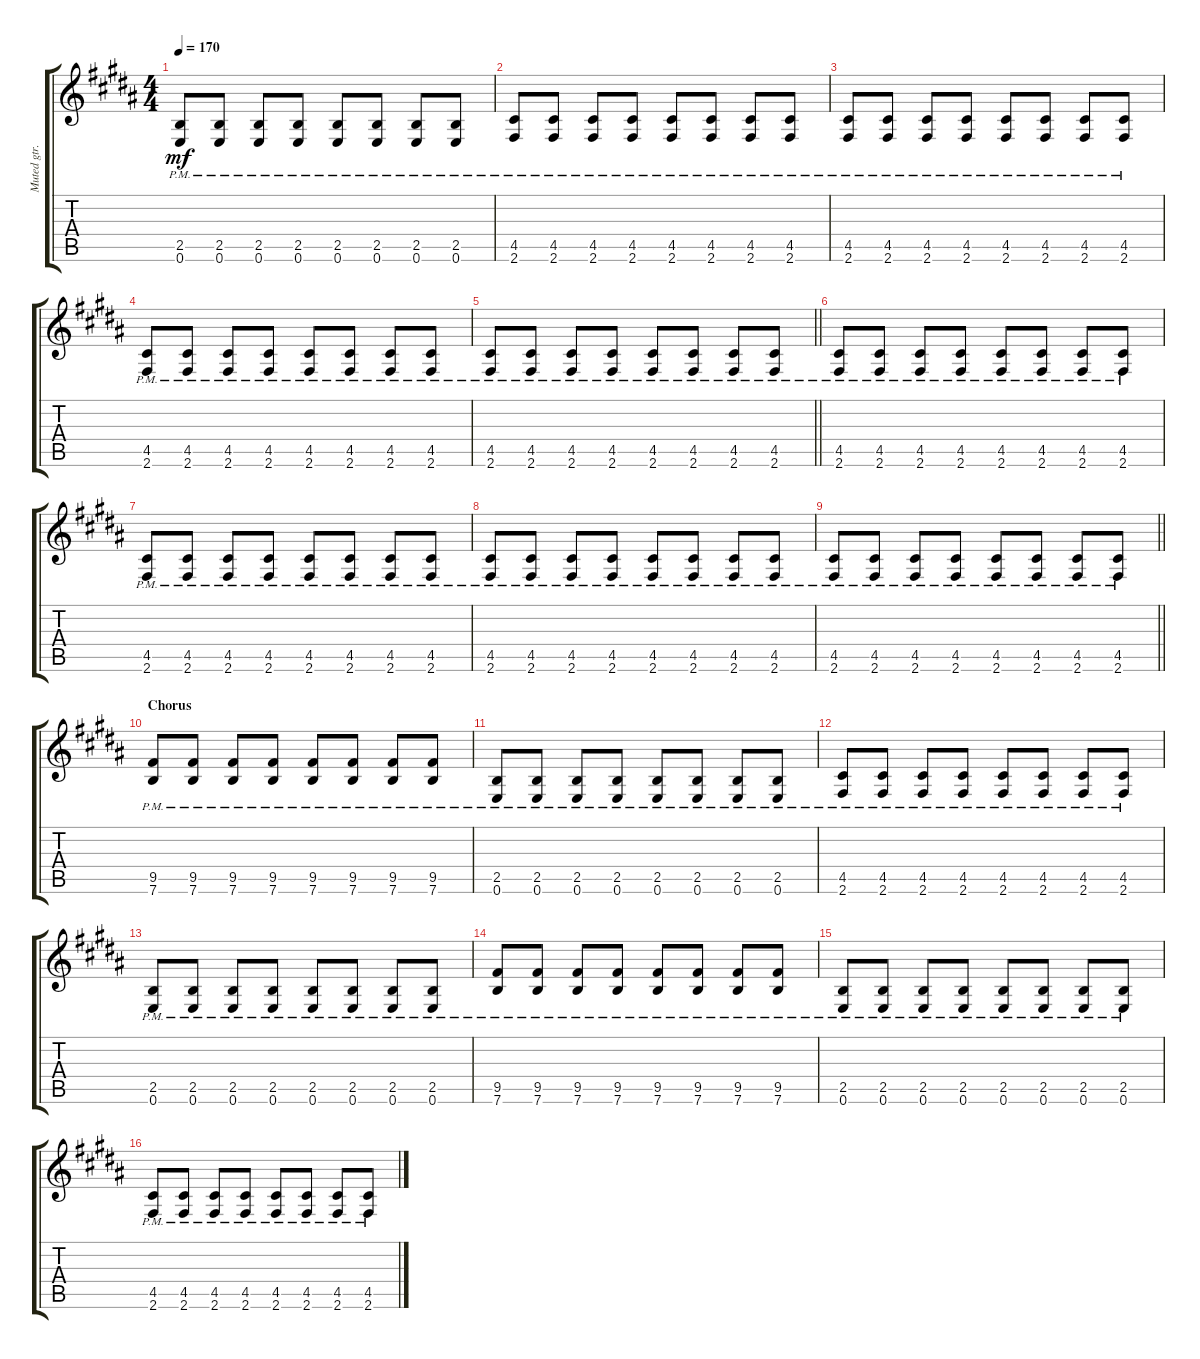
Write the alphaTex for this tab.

\track ("Muted gtr." "Muted gtr.") {instrument electricguitarmuted}
\staff {score tabs}
\tuning (E4 B3 G3 D3 A2 E2) {hide}
\ts (4 4)
\tempo 170
\clef g2
\ks b
(2.5{pm} 0.6{pm}).8{dy mf} (2.5{pm} 0.6{pm}).8 (2.5{pm} 0.6{pm}).8 (2.5{pm} 0.6{pm}).8 (2.5{pm} 0.6{pm}).8 (2.5{pm} 0.6{pm}).8 (2.5{pm} 0.6{pm}).8 (2.5{pm} 0.6{pm}).8 |
(4.5{pm} 2.6{pm}).8 (4.5{pm} 2.6{pm}).8 (4.5{pm} 2.6{pm}).8 (4.5{pm} 2.6{pm}).8 (4.5{pm} 2.6{pm}).8 (4.5{pm} 2.6{pm}).8 (4.5{pm} 2.6{pm}).8 (4.5{pm} 2.6{pm}).8 |
(4.5{pm} 2.6{pm}).8 (4.5{pm} 2.6{pm}).8 (4.5{pm} 2.6{pm}).8 (4.5{pm} 2.6{pm}).8 (4.5{pm} 2.6{pm}).8 (4.5{pm} 2.6{pm}).8 (4.5{pm} 2.6{pm}).8 (4.5{pm} 2.6{pm}).8 |
(4.5{pm} 2.6{pm}).8 (4.5{pm} 2.6{pm}).8 (4.5{pm} 2.6{pm}).8 (4.5{pm} 2.6{pm}).8 (4.5{pm} 2.6{pm}).8 (4.5{pm} 2.6{pm}).8 (4.5{pm} 2.6{pm}).8 (4.5{pm} 2.6{pm}).8 |
\barLineRight lightlight
(4.5{pm} 2.6{pm}).8 (4.5{pm} 2.6{pm}).8 (4.5{pm} 2.6{pm}).8 (4.5{pm} 2.6{pm}).8 (4.5{pm} 2.6{pm}).8 (4.5{pm} 2.6{pm}).8 (4.5{pm} 2.6{pm}).8 (4.5{pm} 2.6{pm}).8 |
(4.5{pm} 2.6{pm}).8 (4.5{pm} 2.6{pm}).8 (4.5{pm} 2.6{pm}).8 (4.5{pm} 2.6{pm}).8 (4.5{pm} 2.6{pm}).8 (4.5{pm} 2.6{pm}).8 (4.5{pm} 2.6{pm}).8 (4.5{pm} 2.6{pm}).8 |
(4.5{pm} 2.6{pm}).8 (4.5{pm} 2.6{pm}).8 (4.5{pm} 2.6{pm}).8 (4.5{pm} 2.6{pm}).8 (4.5{pm} 2.6{pm}).8 (4.5{pm} 2.6{pm}).8 (4.5{pm} 2.6{pm}).8 (4.5{pm} 2.6{pm}).8 |
(4.5{pm} 2.6{pm}).8 (4.5{pm} 2.6{pm}).8 (4.5{pm} 2.6{pm}).8 (4.5{pm} 2.6{pm}).8 (4.5{pm} 2.6{pm}).8 (4.5{pm} 2.6{pm}).8 (4.5{pm} 2.6{pm}).8 (4.5{pm} 2.6{pm}).8 |
\barLineRight lightlight
(4.5{pm} 2.6{pm}).8 (4.5{pm} 2.6{pm}).8 (4.5{pm} 2.6{pm}).8 (4.5{pm} 2.6{pm}).8 (4.5{pm} 2.6{pm}).8 (4.5{pm} 2.6{pm}).8 (4.5{pm} 2.6{pm}).8 (4.5{pm} 2.6{pm}).8 |
\section ("" "Chorus")
(9.5{pm} 7.6{pm}).8 (9.5{pm} 7.6{pm}).8 (9.5{pm} 7.6{pm}).8 (9.5{pm} 7.6{pm}).8 (9.5{pm} 7.6{pm}).8 (9.5{pm} 7.6{pm}).8 (9.5{pm} 7.6{pm}).8 (9.5{pm} 7.6{pm}).8 |
(2.5{pm} 0.6{pm}).8 (2.5{pm} 0.6{pm}).8 (2.5{pm} 0.6{pm}).8 (2.5{pm} 0.6{pm}).8 (2.5{pm} 0.6{pm}).8 (2.5{pm} 0.6{pm}).8 (2.5{pm} 0.6{pm}).8 (2.5{pm} 0.6{pm}).8 |
(4.5{pm} 2.6{pm}).8 (4.5{pm} 2.6{pm}).8 (4.5{pm} 2.6{pm}).8 (4.5{pm} 2.6{pm}).8 (4.5{pm} 2.6{pm}).8 (4.5{pm} 2.6{pm}).8 (4.5{pm} 2.6{pm}).8 (4.5{pm} 2.6{pm}).8 |
(2.5{pm} 0.6{pm}).8 (2.5{pm} 0.6{pm}).8 (2.5{pm} 0.6{pm}).8 (2.5{pm} 0.6{pm}).8 (2.5{pm} 0.6{pm}).8 (2.5{pm} 0.6{pm}).8 (2.5{pm} 0.6{pm}).8 (2.5{pm} 0.6{pm}).8 |
(9.5{pm} 7.6{pm}).8 (9.5{pm} 7.6{pm}).8 (9.5{pm} 7.6{pm}).8 (9.5{pm} 7.6{pm}).8 (9.5{pm} 7.6{pm}).8 (9.5{pm} 7.6{pm}).8 (9.5{pm} 7.6{pm}).8 (9.5{pm} 7.6{pm}).8 |
(2.5{pm} 0.6{pm}).8 (2.5{pm} 0.6{pm}).8 (2.5{pm} 0.6{pm}).8 (2.5{pm} 0.6{pm}).8 (2.5{pm} 0.6{pm}).8 (2.5{pm} 0.6{pm}).8 (2.5{pm} 0.6{pm}).8 (2.5{pm} 0.6{pm}).8 |
(4.5{pm} 2.6{pm}).8 (4.5{pm} 2.6{pm}).8 (4.5{pm} 2.6{pm}).8 (4.5{pm} 2.6{pm}).8 (4.5{pm} 2.6{pm}).8 (4.5{pm} 2.6{pm}).8 (4.5{pm} 2.6{pm}).8 (4.5{pm} 2.6{pm}).8
